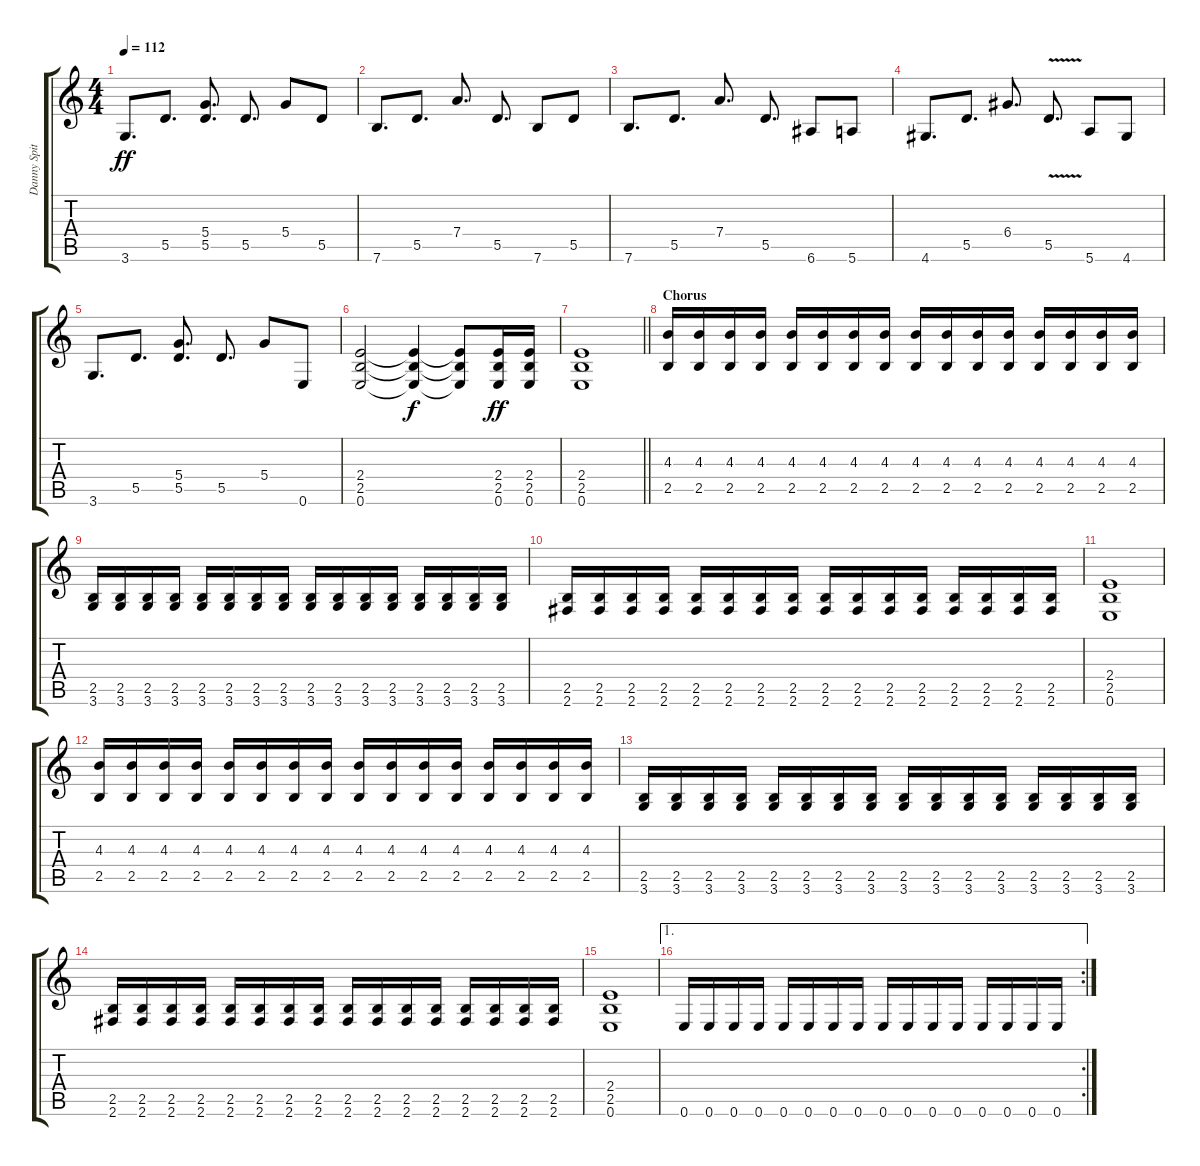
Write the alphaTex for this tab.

\track ("Danny Spitz" "Danny Spit") {instrument distortionguitar}
\staff {score tabs}
\tuning (E4 B3 G3 D3 A2 E2) {hide}
\ts (4 4)
\tempo 112
\clef g2
\ks c
3.6.8{d dy ff} 5.5.8{d} (5.4 5.5).8{d} 5.5.8{d} 5.4.8 5.5.8 |
7.6.8{d} 5.5.8{d} 7.4.8{d} 5.5.8{d} 7.6.8 5.5.8 |
7.6.8{d} 5.5.8{d} 7.4.8{d} 5.5.8{d} 6.6.8 5.6.8 |
4.6.8{d} 5.5.8{d} 6.4.8{d} 5.5{v}.8{d} 5.6.8 4.6.8 |
3.6.8{d} 5.5.8{d} (5.4 5.5).8{d} 5.5.8{d} 5.4.8 0.6.8 |
(2.4 2.5 0.6).2 (2.4{t} 2.5{t} 0.6{t}).4{dy f} (2.4{t} 2.5{t} 0.6{t}).8 (2.4 2.5 0.6).16{dy ff} (2.4 2.5 0.6).16 |
\barLineRight lightlight
(2.4 2.5 0.6).1 |
\section ("" "Chorus")
(4.3 2.5).16 (4.3 2.5).16 (4.3 2.5).16 (4.3 2.5).16 (4.3 2.5).16 (4.3 2.5).16 (4.3 2.5).16 (4.3 2.5).16 (4.3 2.5).16 (4.3 2.5).16 (4.3 2.5).16 (4.3 2.5).16 (4.3 2.5).16 (4.3 2.5).16 (4.3 2.5).16 (4.3 2.5).16 |
(2.5 3.6).16 (2.5 3.6).16 (2.5 3.6).16 (2.5 3.6).16 (2.5 3.6).16 (2.5 3.6).16 (2.5 3.6).16 (2.5 3.6).16 (2.5 3.6).16 (2.5 3.6).16 (2.5 3.6).16 (2.5 3.6).16 (2.5 3.6).16 (2.5 3.6).16 (2.5 3.6).16 (2.5 3.6).16 |
(2.5 2.6).16 (2.5 2.6).16 (2.5 2.6).16 (2.5 2.6).16 (2.5 2.6).16 (2.5 2.6).16 (2.5 2.6).16 (2.5 2.6).16 (2.5 2.6).16 (2.5 2.6).16 (2.5 2.6).16 (2.5 2.6).16 (2.5 2.6).16 (2.5 2.6).16 (2.5 2.6).16 (2.5 2.6).16 |
(2.4 2.5 0.6).1 |
(4.3 2.5).16 (4.3 2.5).16 (4.3 2.5).16 (4.3 2.5).16 (4.3 2.5).16 (4.3 2.5).16 (4.3 2.5).16 (4.3 2.5).16 (4.3 2.5).16 (4.3 2.5).16 (4.3 2.5).16 (4.3 2.5).16 (4.3 2.5).16 (4.3 2.5).16 (4.3 2.5).16 (4.3 2.5).16 |
(2.5 3.6).16 (2.5 3.6).16 (2.5 3.6).16 (2.5 3.6).16 (2.5 3.6).16 (2.5 3.6).16 (2.5 3.6).16 (2.5 3.6).16 (2.5 3.6).16 (2.5 3.6).16 (2.5 3.6).16 (2.5 3.6).16 (2.5 3.6).16 (2.5 3.6).16 (2.5 3.6).16 (2.5 3.6).16 |
(2.5 2.6).16 (2.5 2.6).16 (2.5 2.6).16 (2.5 2.6).16 (2.5 2.6).16 (2.5 2.6).16 (2.5 2.6).16 (2.5 2.6).16 (2.5 2.6).16 (2.5 2.6).16 (2.5 2.6).16 (2.5 2.6).16 (2.5 2.6).16 (2.5 2.6).16 (2.5 2.6).16 (2.5 2.6).16 |
(2.4 2.5 0.6).1 |
\ae 1
\rc 2
0.6.16 0.6.16 0.6.16 0.6.16 0.6.16 0.6.16 0.6.16 0.6.16 0.6.16 0.6.16 0.6.16 0.6.16 0.6.16 0.6.16 0.6.16 0.6.16
